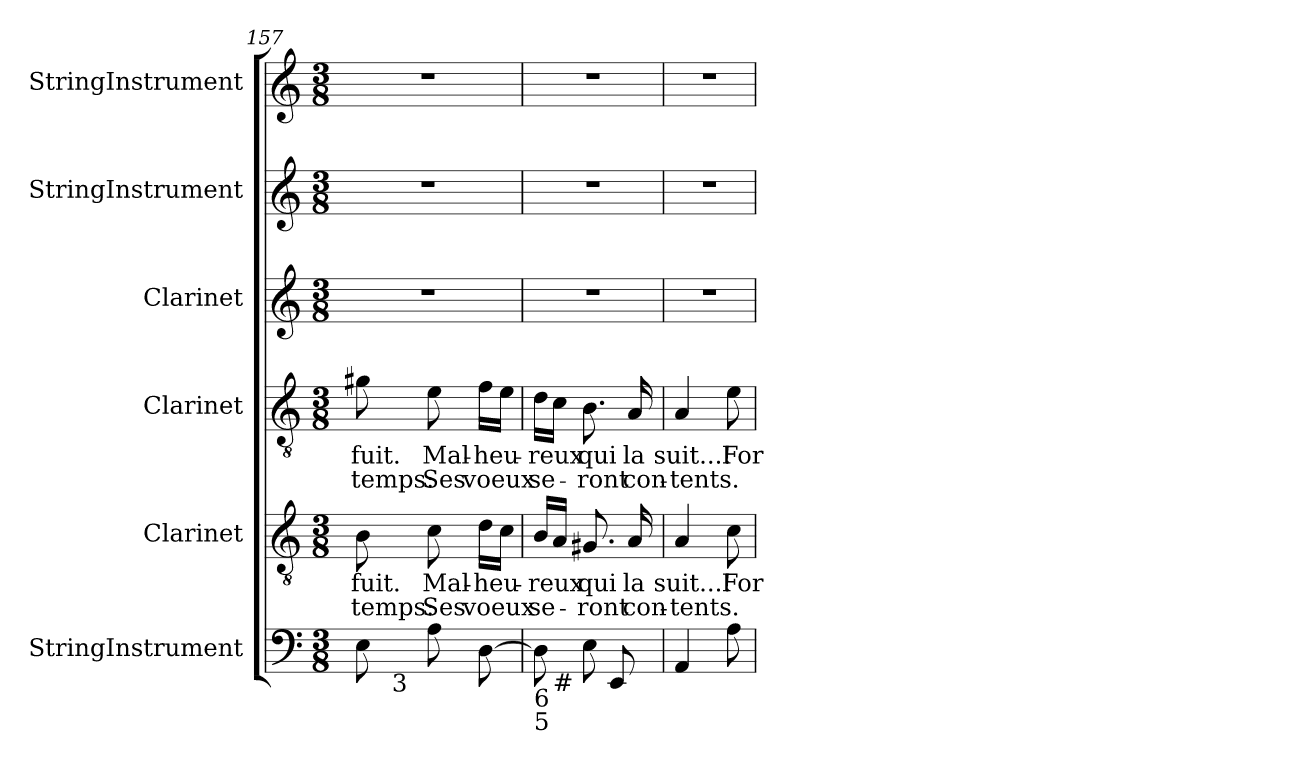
**kern	**kern	**text	**text	**kern	**text	**text	**kern	**kern	**kern
*part6	*part5	*part5	*part5	*part4	*part4	*part4	*part3	*part2	*part1
*staff6	*staff5	*staff5	*staff5	*staff4	*staff4	*staff4	*staff3	*staff2	*staff1
*I"StringInstrument	*I"Clarinet	*	*	*I"Clarinet	*	*	*I"Clarinet	*I"StringInstrument	*I"StringInstrument
*I'Str	*I'Cl	*	*	*I'Cl	*	*	*I'Cl	*I'Str	*I'Str
!!LO:LB:g=z
*clefF4	*clefGv2	*	*	*clefGv2	*	*	*clefG2	*clefG2	*clefG2
*	*ITrd1c2	*	*	*ITrd1c2	*	*	*ITrd1c2	*	*
*k[]	*k[b-e-]	*	*	*k[b-e-]	*	*	*k[b-e-]	*k[]	*k[]
*C:	*B-:	*	*	*B-:	*	*	*B-:	*C:	*C:
*M3/8	*M3/8	*	*	*M3/8	*	*	*M3/8	*M3/8	*M3/8
=157	=157	=157	=157	=157	=157	=157	=157	=157	=157
!LO:TX:b:t=#	!	!	!	!	!	!	!	!	!
*^	*	*	*	*	*	*	*	*	*
8E\	16ryy	8A\	fuit.	temps:	8f#X\	fuit.	temps:	4.r	4.r	4.r
!	!LO:TX:b:t=3	!	!	!	!	!	!	!	!	!
.	4ryy	.	.	.	.	.	.	.	.	.
8A\	.	8B-\	-Mal-	Ses	8d\	Mal-	Ses	.	.	.
[8D\	.	16c\LL	-heu-	voeux	16e-\LL	-heu-	voeux	.	.	.
.	16ryy	16B-\JJ	.	.	16d\JJ	.	.	.	.	.
=158	=158	=158	=158	=158	=158	=158	=158	=158	=158	=158
!LO:TX:b:t=6\n5	!	!	!	!	!	!	!	!	!	!
8D\]	16ryy	16A/LL	reux	se-	16c\LL	-reux	se-	4.r	4.r	4.r
!	!LO:TX:b:t=#	!	!	!	!	!	!	!	!	!
.	4ryy	16G/JJ	.	.	16B-\JJ	.	.	.	.	.
8E\	.	8.F#X/	qui	-ront	8.A\	qui	-ront	.	.	.
8EE/	.	.	.	.	.	.	.	.	.	.
.	16ryy	16G/	la	con-	16G/	la	con-	.	.	.
*v	*v	*	*	*	*	*	*	*	*	*
=159	=159	=159	=159	=159	=159	=159	=159	=159	=159
4AA/	4G/	suit...!	-tents.	4G/	suit...!	-tents.	4.r	4.r	4.r
8A\	8B-\	-For-	.	8d\	For-	.	.	.	.
=	=	=	=	=	=	=	=	=	=
*-	*-	*-	*-	*-	*-	*-	*-	*-	*-
